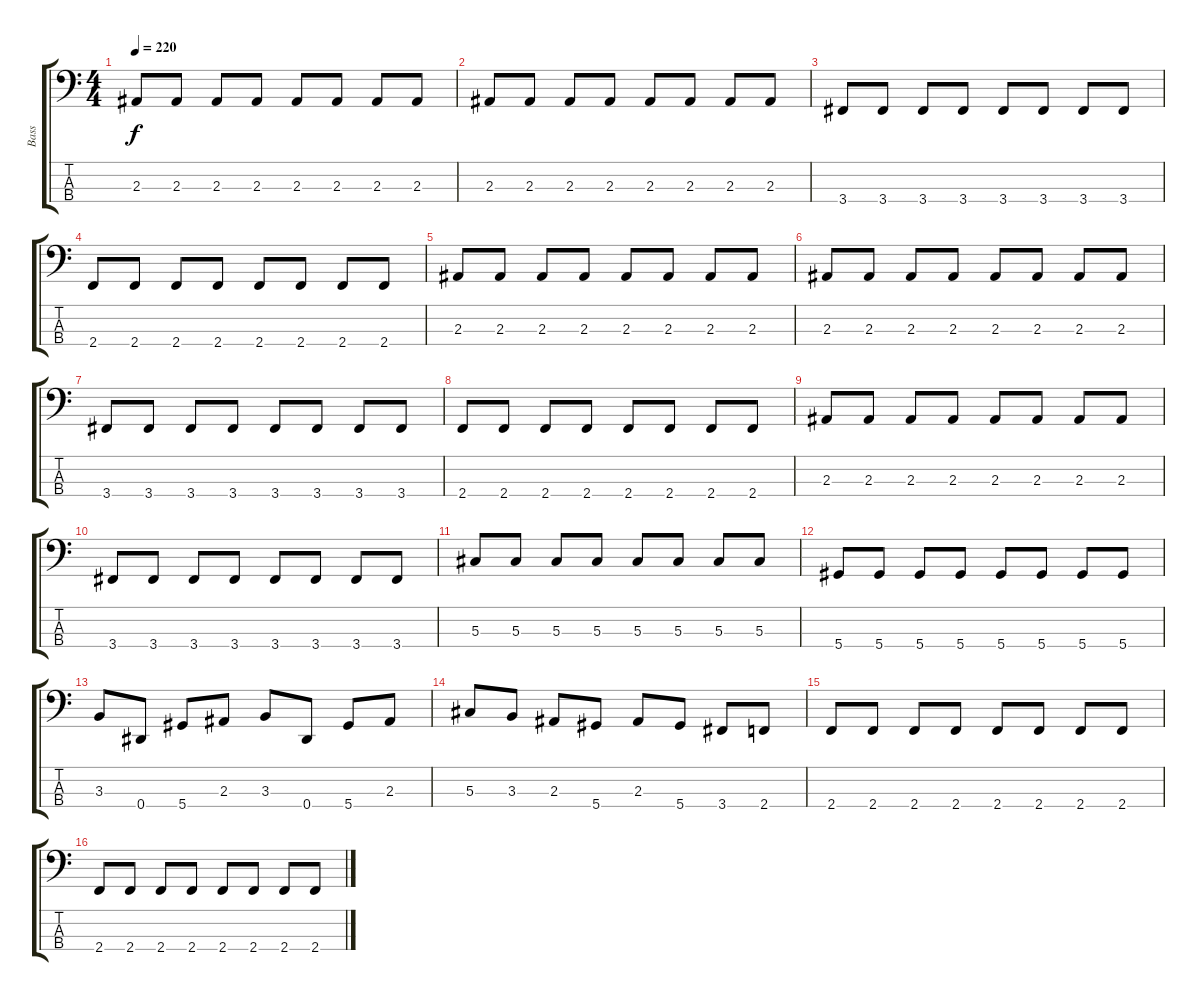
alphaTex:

\track ("Bass" "Bass") {instrument electricbasspick}
\staff {score tabs}
\tuning (Gb2 Db2 Ab1 Eb1) {hide}
\ts (4 4)
\tempo 220
\clef f4
\ks c
2.3.8{dy f} 2.3.8 2.3.8 2.3.8 2.3.8 2.3.8 2.3.8 2.3.8 |
2.3.8 2.3.8 2.3.8 2.3.8 2.3.8 2.3.8 2.3.8 2.3.8 |
3.4.8 3.4.8 3.4.8 3.4.8 3.4.8 3.4.8 3.4.8 3.4.8 |
2.4.8 2.4.8 2.4.8 2.4.8 2.4.8 2.4.8 2.4.8 2.4.8 |
2.3.8 2.3.8 2.3.8 2.3.8 2.3.8 2.3.8 2.3.8 2.3.8 |
2.3.8 2.3.8 2.3.8 2.3.8 2.3.8 2.3.8 2.3.8 2.3.8 |
3.4.8 3.4.8 3.4.8 3.4.8 3.4.8 3.4.8 3.4.8 3.4.8 |
2.4.8 2.4.8 2.4.8 2.4.8 2.4.8 2.4.8 2.4.8 2.4.8 |
2.3.8 2.3.8 2.3.8 2.3.8 2.3.8 2.3.8 2.3.8 2.3.8 |
3.4.8 3.4.8 3.4.8 3.4.8 3.4.8 3.4.8 3.4.8 3.4.8 |
5.3.8 5.3.8 5.3.8 5.3.8 5.3.8 5.3.8 5.3.8 5.3.8 |
5.4.8 5.4.8 5.4.8 5.4.8 5.4.8 5.4.8 5.4.8 5.4.8 |
3.3.8 0.4.8 5.4.8 2.3.8 3.3.8 0.4.8 5.4.8 2.3.8 |
5.3.8 3.3.8 2.3.8 5.4.8 2.3.8 5.4.8 3.4.8 2.4.8 |
2.4.8 2.4.8 2.4.8 2.4.8 2.4.8 2.4.8 2.4.8 2.4.8 |
2.4.8 2.4.8 2.4.8 2.4.8 2.4.8 2.4.8 2.4.8 2.4.8
